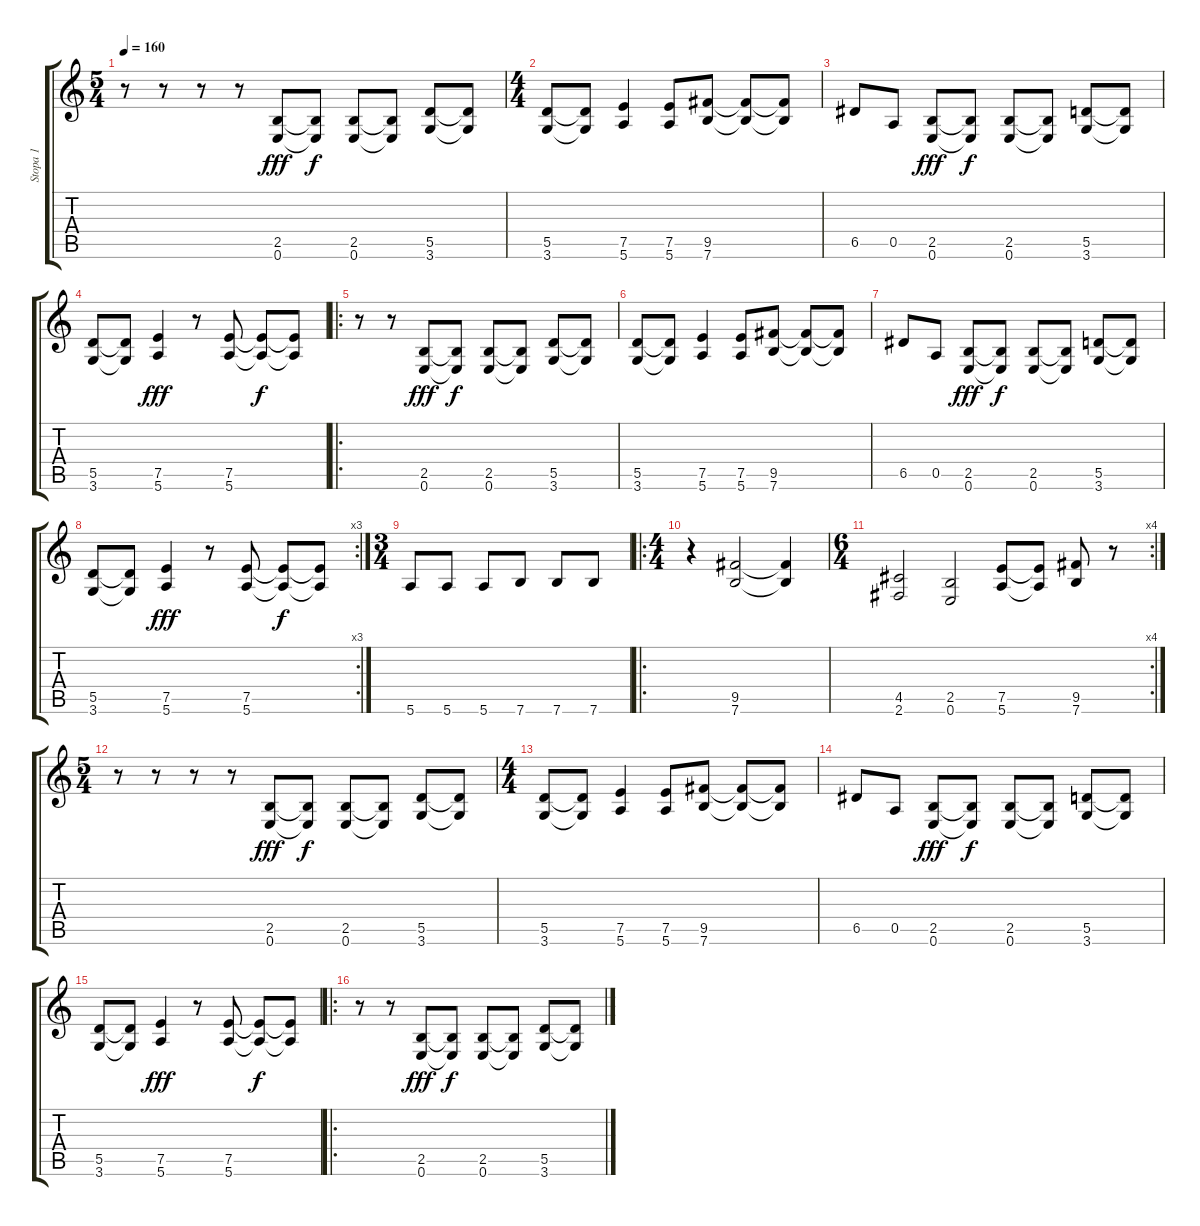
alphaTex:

\track ("Stopa 1" "Stopa 1") {instrument electricbassfinger}
\staff {score tabs}
\tuning (E4 B3 G3 D3 A2 E2) {hide}
\ts (5 4)
\tempo 160
\clef g2
\ks c
r.8{dy fff instrument electricbassfinger} r.8 r.8 r.8 (2.5 0.6).8 (2.5{t} 0.6{t}).8{dy f} (2.5 0.6).8 (2.5{t} 0.6{t}).8 (5.5 3.6).8 (5.5{t} 3.6{t}).8 |
\ts (4 4)
(5.5 3.6).8 (5.5{t} 3.6{t}).8 (7.5 5.6).4 (7.5 5.6).8 (9.5 7.6).8 (9.5{t} 7.6{t}).8 (9.5{t} 7.6{t}).8 |
6.5.8 0.5.8 (2.5 0.6).8{dy fff} (2.5{t} 0.6{t}).8{dy f} (2.5 0.6).8 (2.5{t} 0.6{t}).8 (5.5 3.6).8 (5.5{t} 3.6{t}).8 |
(5.5 3.6).8 (5.5{t} 3.6{t}).8 (7.5 5.6).4{dy fff} r.8 (7.5 5.6).8 (7.5{t} 5.6{t}).8{dy f} (7.5{t} 5.6{t}).8 |
\ro
r.8 r.8 (2.5 0.6).8{dy fff} (2.5{t} 0.6{t}).8{dy f} (2.5 0.6).8 (2.5{t} 0.6{t}).8 (5.5 3.6).8 (5.5{t} 3.6{t}).8 |
(5.5 3.6).8 (5.5{t} 3.6{t}).8 (7.5 5.6).4 (7.5 5.6).8 (9.5 7.6).8 (9.5{t} 7.6{t}).8 (9.5{t} 7.6{t}).8 |
6.5.8 0.5.8 (2.5 0.6).8{dy fff} (2.5{t} 0.6{t}).8{dy f} (2.5 0.6).8 (2.5{t} 0.6{t}).8 (5.5 3.6).8 (5.5{t} 3.6{t}).8 |
\rc 3
(5.5 3.6).8 (5.5{t} 3.6{t}).8 (7.5 5.6).4{dy fff} r.8 (7.5 5.6).8 (7.5{t} 5.6{t}).8{dy f} (7.5{t} 5.6{t}).8 |
\ts (3 4)
5.6.8 5.6.8 5.6.8 7.6.8 7.6.8 7.6.8 |
\ro
\ts (4 4)
r.4 (9.5 7.6).2 (9.5{t} 7.6{t}).4 |
\rc 4
\ts (6 4)
(4.5 2.6).2 (2.5 0.6).2 (7.5 5.6).8 (7.5{t} 5.6{t}).8 (9.5 7.6).8 r.8 |
\ts (5 4)
r.8 r.8 r.8 r.8 (2.5 0.6).8{dy fff} (2.5{t} 0.6{t}).8{dy f} (2.5 0.6).8 (2.5{t} 0.6{t}).8 (5.5 3.6).8 (5.5{t} 3.6{t}).8 |
\ts (4 4)
(5.5 3.6).8 (5.5{t} 3.6{t}).8 (7.5 5.6).4 (7.5 5.6).8 (9.5 7.6).8 (9.5{t} 7.6{t}).8 (9.5{t} 7.6{t}).8 |
6.5.8 0.5.8 (2.5 0.6).8{dy fff} (2.5{t} 0.6{t}).8{dy f} (2.5 0.6).8 (2.5{t} 0.6{t}).8 (5.5 3.6).8 (5.5{t} 3.6{t}).8 |
(5.5 3.6).8 (5.5{t} 3.6{t}).8 (7.5 5.6).4{dy fff} r.8 (7.5 5.6).8 (7.5{t} 5.6{t}).8{dy f} (7.5{t} 5.6{t}).8 |
\ro
r.8 r.8 (2.5 0.6).8{dy fff} (2.5{t} 0.6{t}).8{dy f} (2.5 0.6).8 (2.5{t} 0.6{t}).8 (5.5 3.6).8 (5.5{t} 3.6{t}).8
